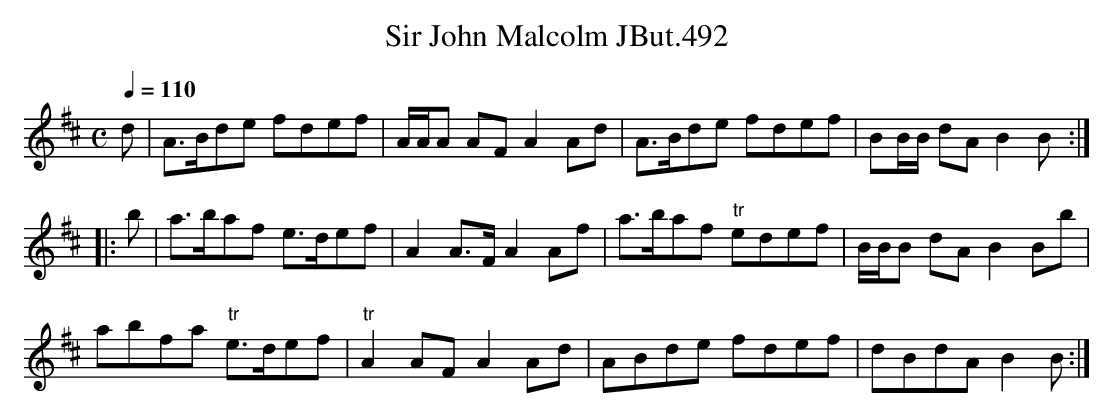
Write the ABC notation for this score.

X:1
T:Sir John Malcolm JBut.492
M:C
L:1/8
Q:1/4=110
K:Bm
d|A>Bde fdef|A/A/A AFA2Ad|A>Bde fdef|BB/B/ dAB2B:|
|:b|a>baf e>def|A2A>FA2Af|a>baf "tr"edef|B/B/B dAB2Bb|
abfa "tr"e>def|"tr"A2AFA2Ad|ABde fdef|dBdAB2B:|
